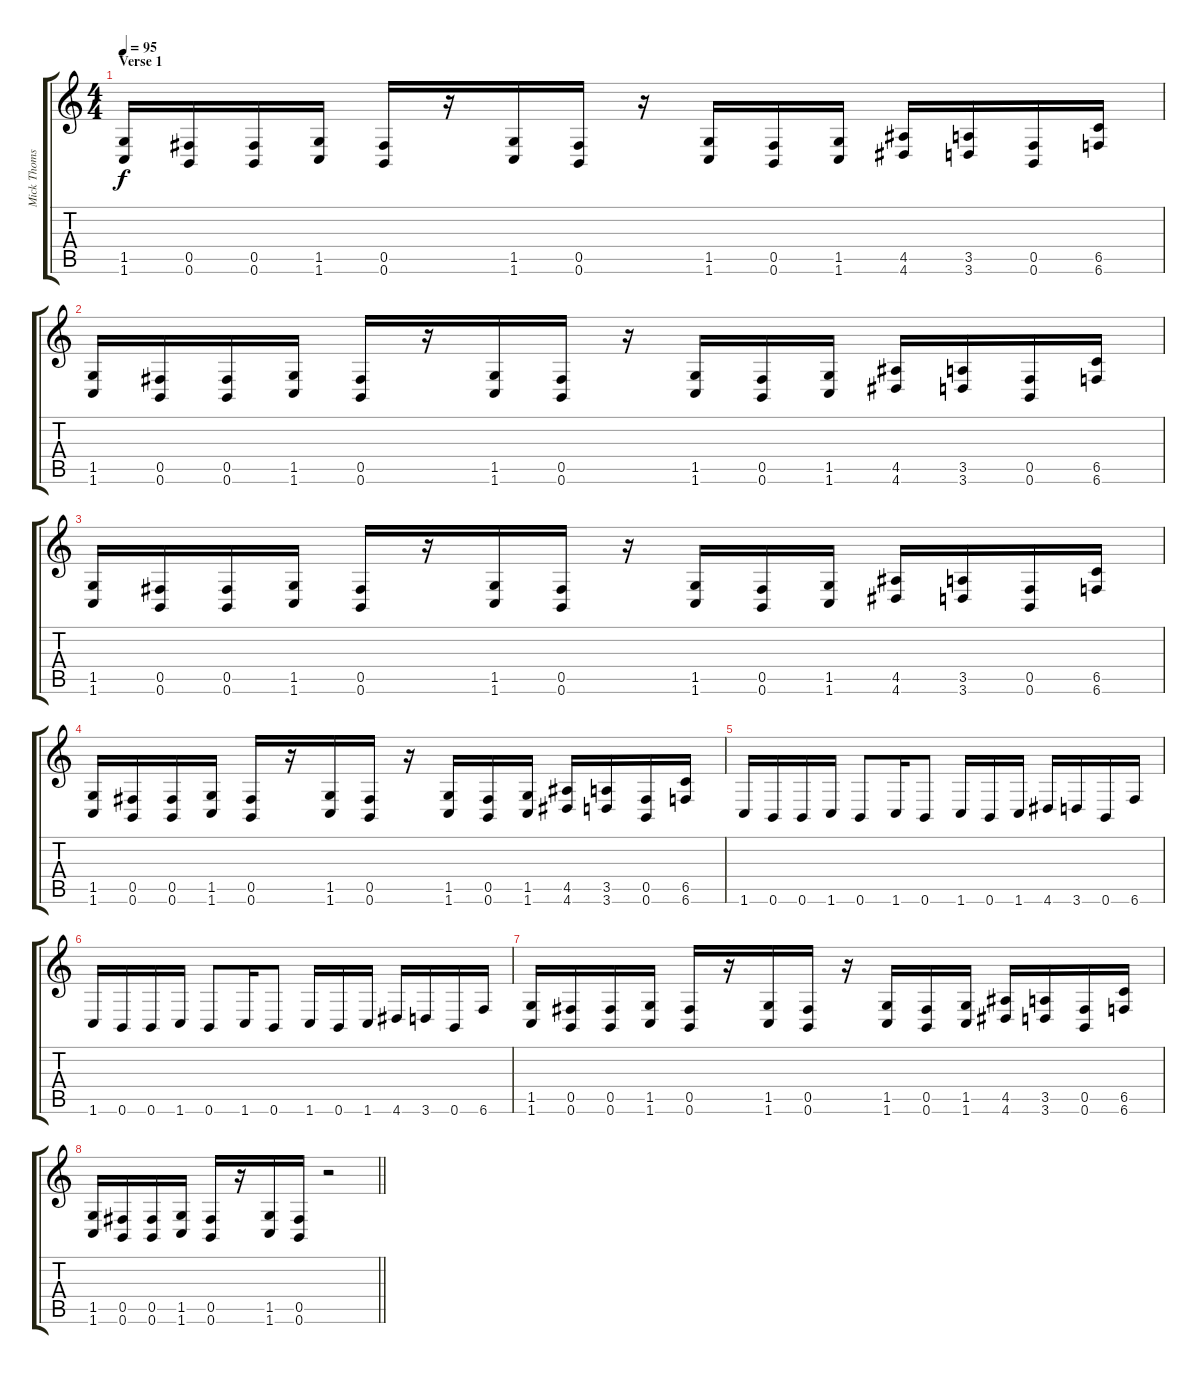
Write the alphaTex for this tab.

\track ("Mick Thomson" "Mick Thoms") {instrument distortionguitar}
\staff {score tabs}
\tuning (Db4 Ab3 E3 B2 Gb2 B1) {hide}
\ts (4 4)
\section ("" "Verse 1")
\tempo 95
\clef g2
\ks c
(1.5 1.6).16{dy f} (0.5 0.6).16 (0.5 0.6).16 (1.5 1.6).16 (0.5 0.6).16 r.16 (1.5 1.6).16 (0.5 0.6).16 r.16 (1.5 1.6).16 (0.5 0.6).16 (1.5 1.6).16 (4.5 4.6).16 (3.5 3.6).16 (0.5 0.6).16 (6.5 6.6).16 |
(1.5 1.6).16 (0.5 0.6).16 (0.5 0.6).16 (1.5 1.6).16 (0.5 0.6).16 r.16 (1.5 1.6).16 (0.5 0.6).16 r.16 (1.5 1.6).16 (0.5 0.6).16 (1.5 1.6).16 (4.5 4.6).16 (3.5 3.6).16 (0.5 0.6).16 (6.5 6.6).16 |
(1.5 1.6).16 (0.5 0.6).16 (0.5 0.6).16 (1.5 1.6).16 (0.5 0.6).16 r.16 (1.5 1.6).16 (0.5 0.6).16 r.16 (1.5 1.6).16 (0.5 0.6).16 (1.5 1.6).16 (4.5 4.6).16 (3.5 3.6).16 (0.5 0.6).16 (6.5 6.6).16 |
(1.5 1.6).16 (0.5 0.6).16 (0.5 0.6).16 (1.5 1.6).16 (0.5 0.6).16 r.16 (1.5 1.6).16 (0.5 0.6).16 r.16 (1.5 1.6).16 (0.5 0.6).16 (1.5 1.6).16 (4.5 4.6).16 (3.5 3.6).16 (0.5 0.6).16 (6.5 6.6).16 |
1.6.16 0.6.16 0.6.16 1.6.16 0.6.8 1.6.16 0.6.8 1.6.16 0.6.16 1.6.16 4.6.16 3.6.16 0.6.16 6.6.16 |
1.6.16 0.6.16 0.6.16 1.6.16 0.6.8 1.6.16 0.6.8 1.6.16 0.6.16 1.6.16 4.6.16 3.6.16 0.6.16 6.6.16 |
(1.5 1.6).16 (0.5 0.6).16 (0.5 0.6).16 (1.5 1.6).16 (0.5 0.6).16 r.16 (1.5 1.6).16 (0.5 0.6).16 r.16 (1.5 1.6).16 (0.5 0.6).16 (1.5 1.6).16 (4.5 4.6).16 (3.5 3.6).16 (0.5 0.6).16 (6.5 6.6).16 |
\barLineRight lightlight
(1.5 1.6).16 (0.5 0.6).16 (0.5 0.6).16 (1.5 1.6).16 (0.5 0.6).16 r.16 (1.5 1.6).16 (0.5 0.6).16 r.2
